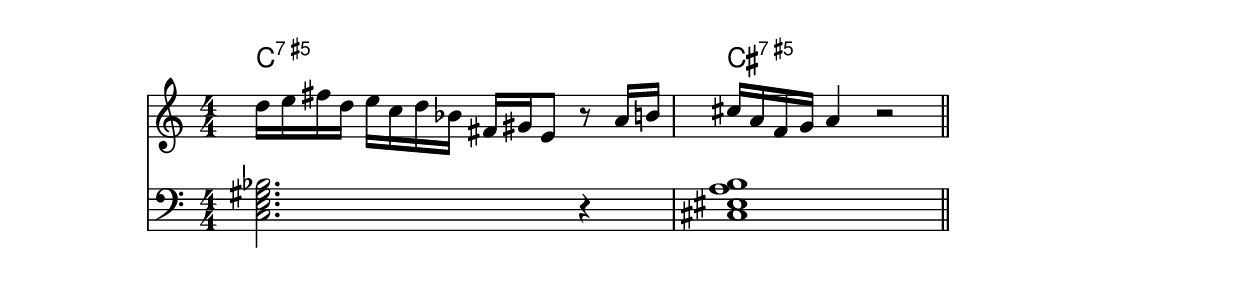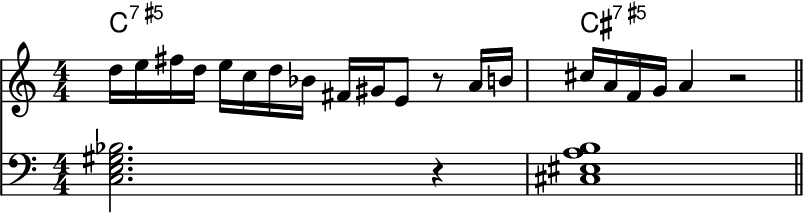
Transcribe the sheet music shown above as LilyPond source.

\version "2.24.4"
\language "english"
#(ly:set-option 'crop #t)
\score {
  \midi {
    \tempo 4=120
  }
  \layout {
    \context {
      \Score
      \omit BarNumber
    }
  }
  {
    <<
    \chords {
      \set noChordSymbol = ""
      \set minorChordModifier = \markup { "-" }
      \set midiMaximumVolume = #0 % prevent named chords sounding
      c1:aug7 | cs1:aug7
    }
    \new Staff {
      \key c \major
      \numericTimeSignature
      \time 4/4
      \clef treble {
        \relative {
          \skip \f % spacer to set voice volume
          d''16 e fs d e c d bf fs gs e8 r8 a16 b |
          cs16 a f g a4 r2 |
          \bar "||"
        }
      }
    }
    \new Staff {
      \clef bass {
        {
          \skip \ff
          <c e gs bf>2. r4 |
          <cs es a b>1 |
          \bar "||"
        }
      }
    }
    >>
  }
}
